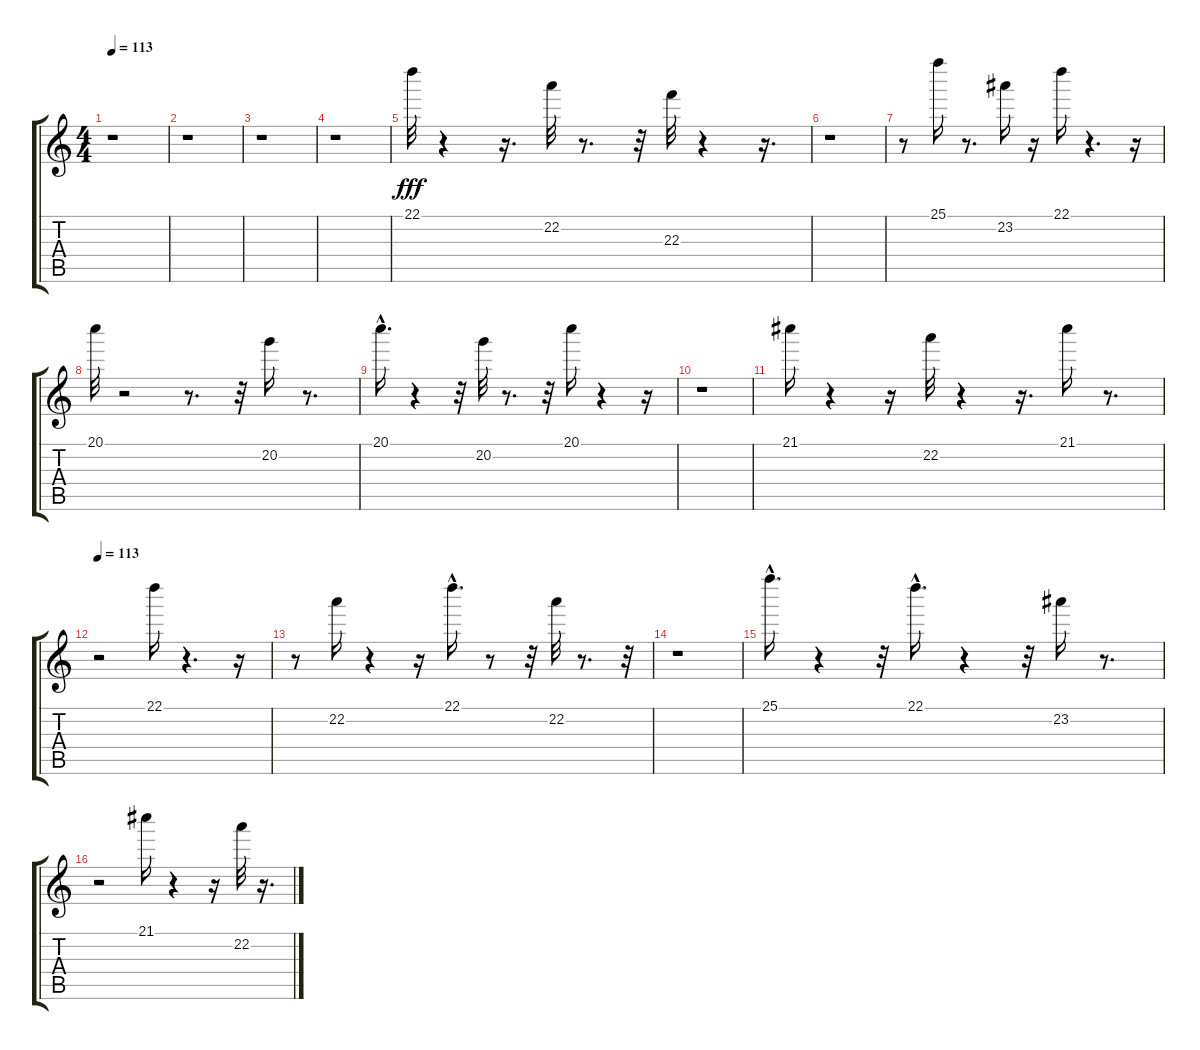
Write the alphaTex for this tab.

\track "" {instrument electricbassfinger}
\staff {score tabs}
\tuning (E4 B3 G3 D3 A2 E2) {hide}
\ts (4 4)
\tempo 113
\clef g2
\ks c
r.1{dy fff instrument electricbassfinger} |
r.1 |
r.1 |
r.1 |
22.1.32 r.4 r.16{d} 22.2.32 r.8{d} r.32 22.3.32 r.4 r.16{d} |
r.1 |
r.8 25.1.16 r.8{d} 23.2.16 r.16 22.1.16 r.4{d} r.16 |
20.1.32 r.2 r.8{d} r.32 20.2.16 r.8{d} |
20.1{hac}.16{d} r.4 r.32 20.2.32 r.8{d} r.32 20.1.16 r.4 r.16 |
r.1 |
21.1.16 r.4 r.16 22.2.32 r.4 r.16{d} 21.1.16 r.8{d} |
\tempo 113
r.2 22.1.16 r.4{d} r.16 |
r.8 22.2.16 r.4 r.16 22.1{hac}.16{d} r.8 r.32 22.2.32 r.8{d} r.32 |
r.1 |
25.1{hac}.16{d} r.4 r.32 22.1{hac}.16{d} r.4 r.32 23.2.16 r.8{d} |
r.2 21.1.16 r.4 r.16 22.2.32 r.16{d}
